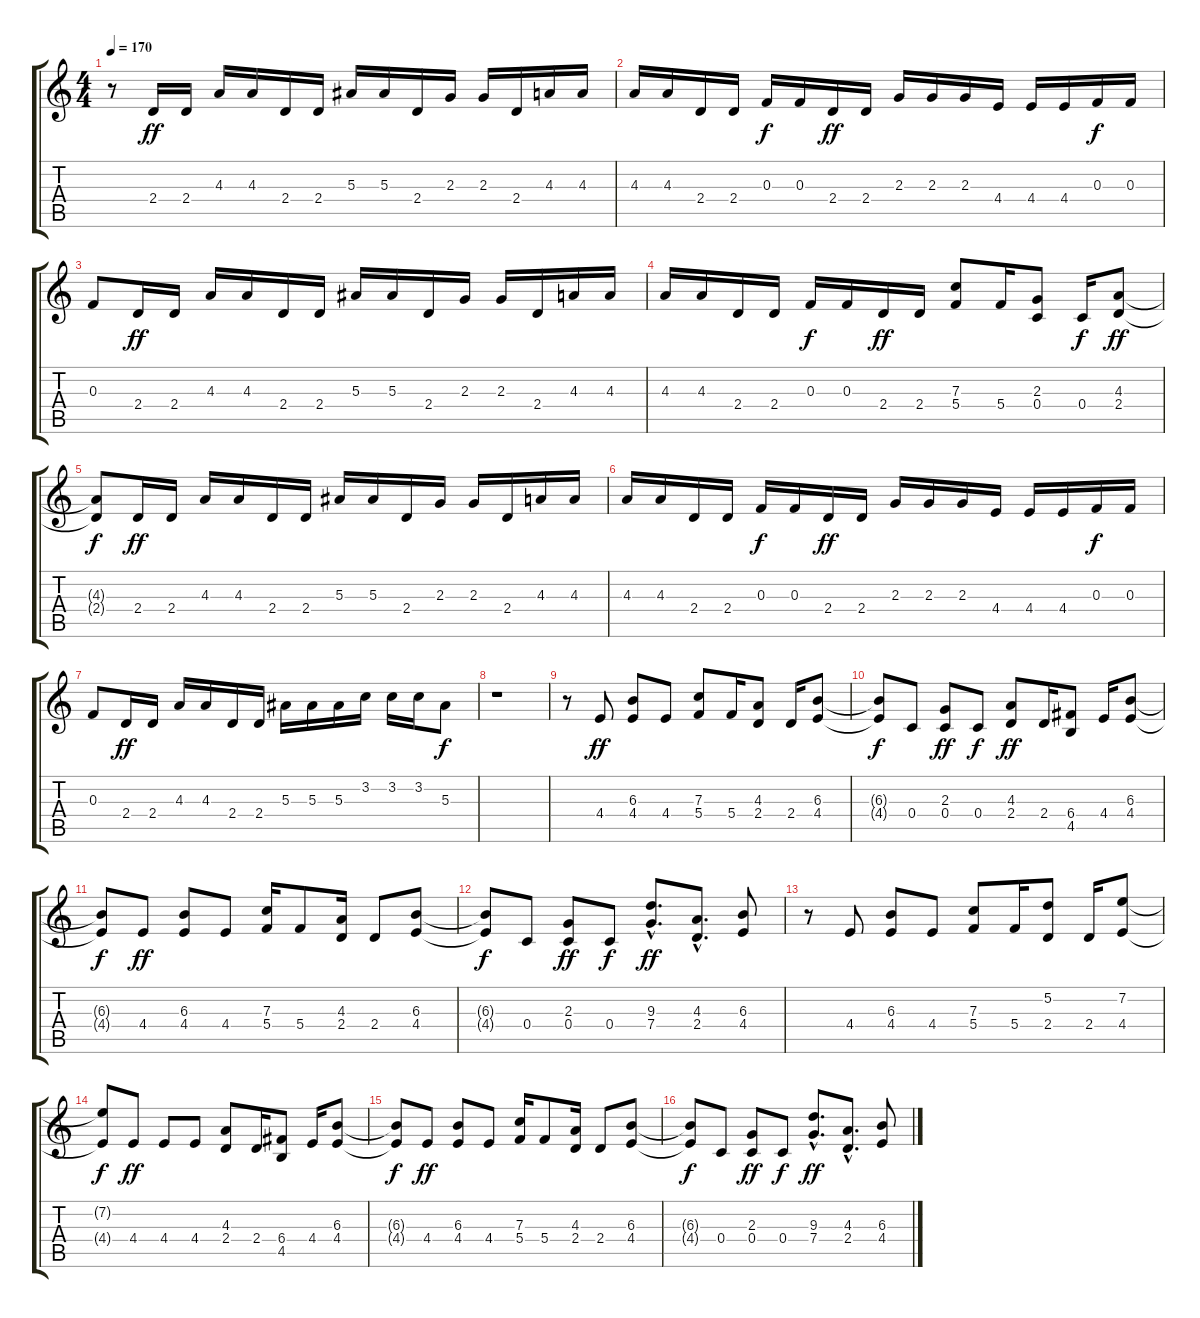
\track "" {instrument overdrivenguitar}
\staff {score tabs}
\tuning (D4 A3 F3 C3 G2 D2) {hide}
\ts (4 4)
\tempo 170
\clef g2
\ks c
r.8{dy ff} 2.4.16 2.4.16 4.3.16 4.3.16 2.4.16 2.4.16 5.3.16 5.3.16 2.4.16 2.3.16 2.3.16 2.4.16 4.3.16 4.3.16 |
4.3.16 4.3.16 2.4.16 2.4.16 0.3.16{dy f} 0.3.16 2.4.16{dy ff} 2.4.16 2.3.16 2.3.16 2.3.16 4.4.16 4.4.16 4.4.16 0.3.16{dy f} 0.3.16 |
0.3.8 2.4.16{dy ff} 2.4.16 4.3.16 4.3.16 2.4.16 2.4.16 5.3.16 5.3.16 2.4.16 2.3.16 2.3.16 2.4.16 4.3.16 4.3.16 |
4.3.16 4.3.16 2.4.16 2.4.16 0.3.16{dy f} 0.3.16 2.4.16{dy ff} 2.4.16 (7.3 5.4).8 5.4.16 (2.3 0.4).8 0.4.16{dy f} (4.3 2.4).8{dy ff} |
(4.3{t} 2.4{t}).8{dy f} 2.4.16{dy ff} 2.4.16 4.3.16 4.3.16 2.4.16 2.4.16 5.3.16 5.3.16 2.4.16 2.3.16 2.3.16 2.4.16 4.3.16 4.3.16 |
4.3.16 4.3.16 2.4.16 2.4.16 0.3.16{dy f} 0.3.16 2.4.16{dy ff} 2.4.16 2.3.16 2.3.16 2.3.16 4.4.16 4.4.16 4.4.16 0.3.16{dy f} 0.3.16 |
0.3.8 2.4.16{dy ff} 2.4.16 4.3.16 4.3.16 2.4.16 2.4.16 5.3.16 5.3.16 5.3.16 3.2.16 3.2.16 3.2.16 5.3.8{dy f} |
r.1 |
r.8 4.4.8{dy ff} (6.3 4.4).8 4.4.8 (7.3 5.4).8 5.4.16 (4.3 2.4).8 2.4.16 (6.3 4.4).8 |
(6.3{t} 4.4{t}).8{dy f} 0.4.8 (2.3 0.4).8{dy ff} 0.4.8{dy f} (4.3 2.4).8{dy ff} 2.4.16 (6.4 4.5).8 4.4.16 (6.3 4.4).8 |
(6.3{t} 4.4{t}).8{dy f} 4.4.8{dy ff} (6.3 4.4).8 4.4.8 (7.3 5.4).16 5.4.8 (4.3 2.4).16 2.4.8 (6.3 4.4).8 |
(6.3{t} 4.4{t}).8{dy f} 0.4.8 (2.3 0.4).8{dy ff} 0.4.8{dy f} (9.3{hac} 7.4{hac}).8{d dy ff} (4.3{hac} 2.4{hac}).8{d} (6.3 4.4).8 |
r.8 4.4.8 (6.3 4.4).8 4.4.8 (7.3 5.4).8 5.4.16 (5.2 2.4).8 2.4.16 (7.2 4.4).8 |
(7.2{t} 4.4{t}).8{dy f} 4.4.8{dy ff} 4.4.8 4.4.8 (4.3 2.4).8 2.4.16 (6.4 4.5).8 4.4.16 (6.3 4.4).8 |
(6.3{t} 4.4{t}).8{dy f} 4.4.8{dy ff} (6.3 4.4).8 4.4.8 (7.3 5.4).16 5.4.8 (4.3 2.4).16 2.4.8 (6.3 4.4).8 |
(6.3{t} 4.4{t}).8{dy f} 0.4.8 (2.3 0.4).8{dy ff} 0.4.8{dy f} (9.3{hac} 7.4{hac}).8{d dy ff} (4.3{hac} 2.4{hac}).8{d} (6.3 4.4).8
